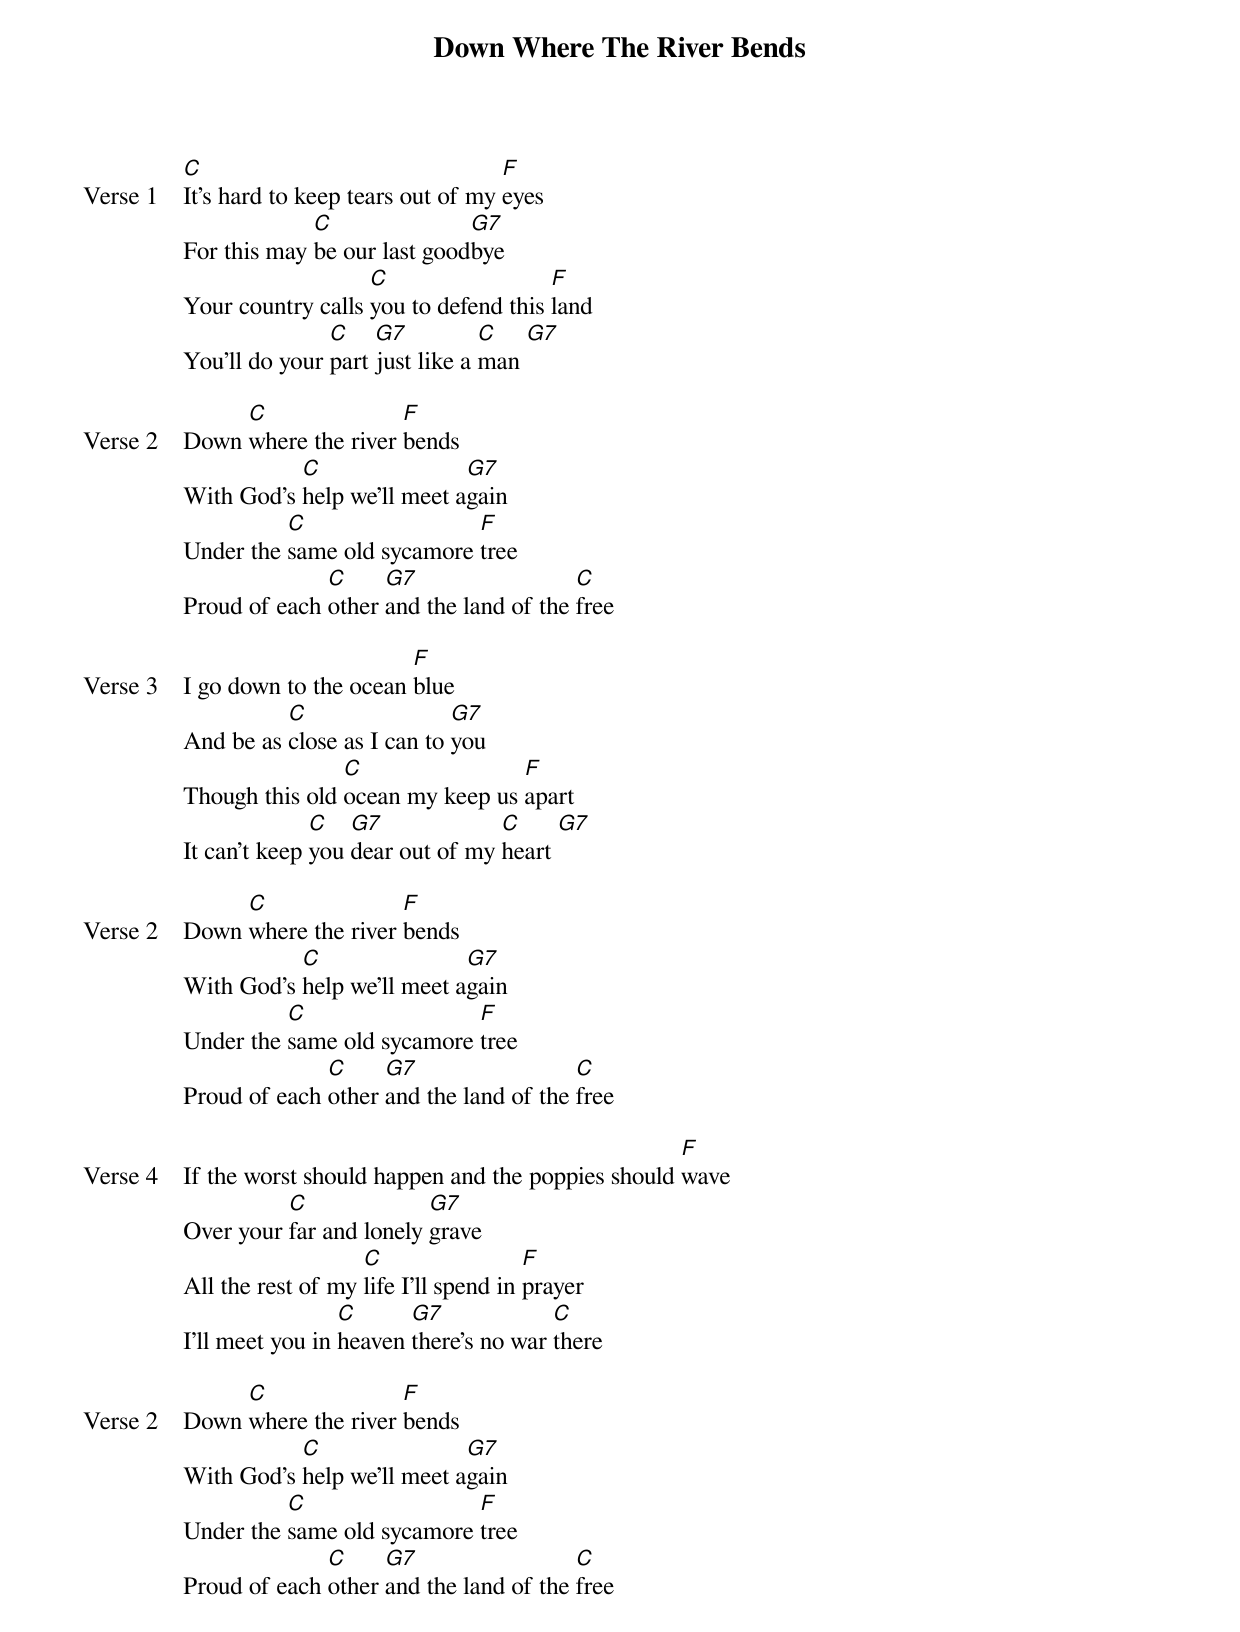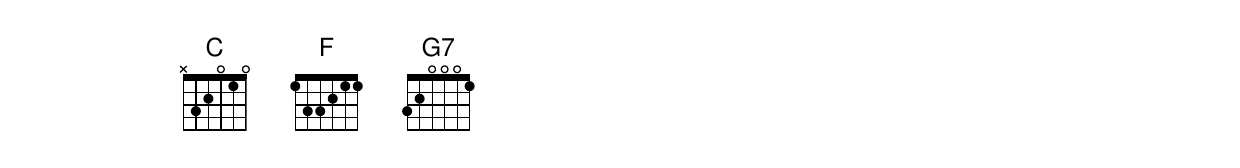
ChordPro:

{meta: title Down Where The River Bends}
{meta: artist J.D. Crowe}
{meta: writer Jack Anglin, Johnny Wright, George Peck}

{start_of_verse: Verse 1}
[C]It's hard to keep tears out of my [F]eyes
For this may [C]be our last good[G7]bye
Your country calls [C]you to defend this [F]land
You’ll do your [C]part [G7]just like a [C]man [G7]
{end_of_verse}

{start_of_verse: Verse 2}
Down [C]where the river [F]bends
With God's [C]help we'll meet a[G7]gain
Under the [C]same old sycamore [F]tree
Proud of each [C]other [G7]and the land of the [C]free
{end_of_verse}

{start_of_verse: Verse 3}
I go down to the ocean [F]blue
And be as [C]close as I can to [G7]you
Though this old [C]ocean my keep us [F]apart
It can't keep [C]you [G7]dear out of my [C]heart [G7]
{end_of_verse}

{start_of_verse: Verse 2}
Down [C]where the river [F]bends
With God's [C]help we'll meet a[G7]gain
Under the [C]same old sycamore [F]tree
Proud of each [C]other [G7]and the land of the [C]free
{end_of_verse}

{start_of_verse: Verse 4}
If the worst should happen and the poppies should [F]wave
Over your [C]far and lonely [G7]grave
All the rest of my [C]life I'll spend in [F]prayer
I'll meet you in [C]heaven [G7]there's no war [C]there
{end_of_verse}

{start_of_verse: Verse 2}
Down [C]where the river [F]bends
With God's [C]help we'll meet a[G7]gain
Under the [C]same old sycamore [F]tree
Proud of each [C]other [G7]and the land of the [C]free
{end_of_verse}
